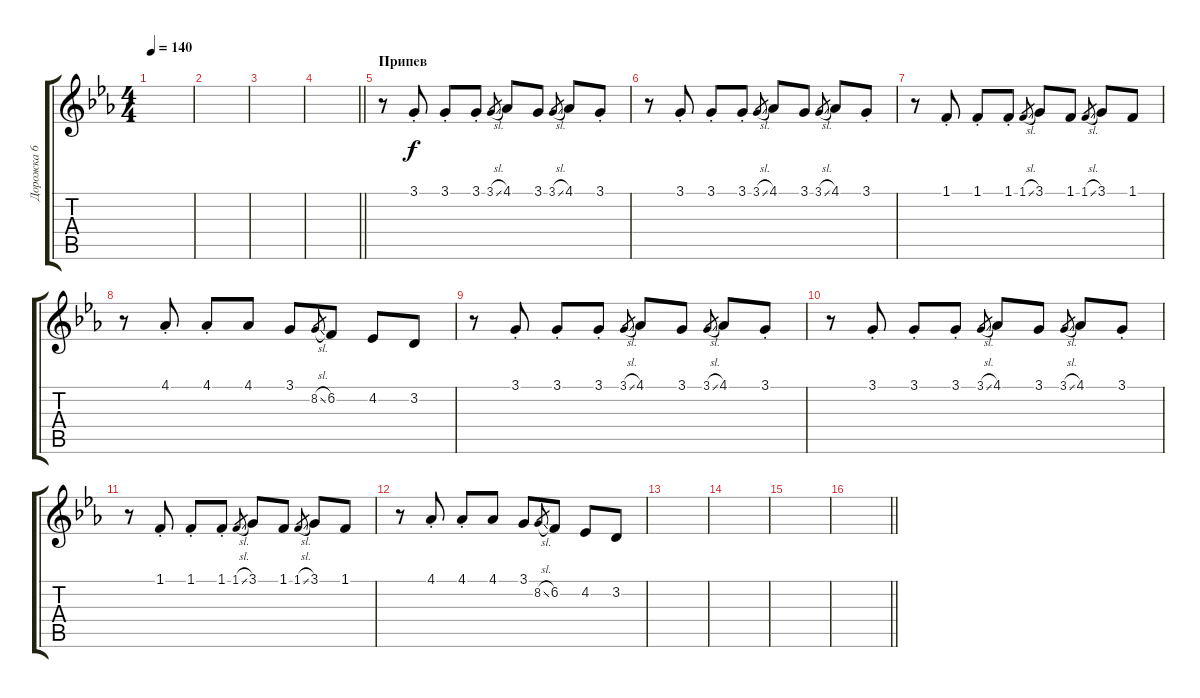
\track ("Дорожка 6" "Дорожка 6") {instrument fx7echoes}
\staff {score tabs}
\tuning (E4 B3 G3 D3 A2 E2) {hide}
\ts (4 4)
\tempo 140
\clef g2
\ks cminor
|
|
|
\barLineRight lightlight
|
\section ("" "Припев")
r.8 3.1{st}.8 3.1{st}.8 3.1{st}.8 3.1{sl}.8{gr} 4.1.8 3.1.8 3.1{sl}.8{gr} 4.1.8 3.1{st}.8 |
r.8 3.1{st}.8 3.1{st}.8 3.1{st}.8 3.1{sl}.8{gr} 4.1.8 3.1.8 3.1{sl}.8{gr} 4.1.8 3.1{st}.8 |
r.8 1.1{st}.8 1.1{st}.8 1.1{st}.8 1.1{sl}.8{gr} 3.1.8 1.1.8 1.1{sl}.8{gr} 3.1.8 1.1.8 |
r.8 4.1{st}.8 4.1{st}.8 4.1.8 3.1.8 8.2{sl}.8{gr} 6.2.8 4.2.8 3.2.8 |
r.8 3.1{st}.8 3.1{st}.8 3.1{st}.8 3.1{sl}.8{gr} 4.1.8 3.1.8 3.1{sl}.8{gr} 4.1.8 3.1{st}.8 |
r.8 3.1{st}.8 3.1{st}.8 3.1{st}.8 3.1{sl}.8{gr} 4.1.8 3.1.8 3.1{sl}.8{gr} 4.1.8 3.1{st}.8 |
r.8 1.1{st}.8 1.1{st}.8 1.1{st}.8 1.1{sl}.8{gr} 3.1.8 1.1.8 1.1{sl}.8{gr} 3.1.8 1.1.8 |
r.8 4.1{st}.8 4.1{st}.8 4.1.8 3.1.8 8.2{sl}.8{gr} 6.2.8 4.2.8 3.2.8 |
|
|
|
\barLineRight lightlight
